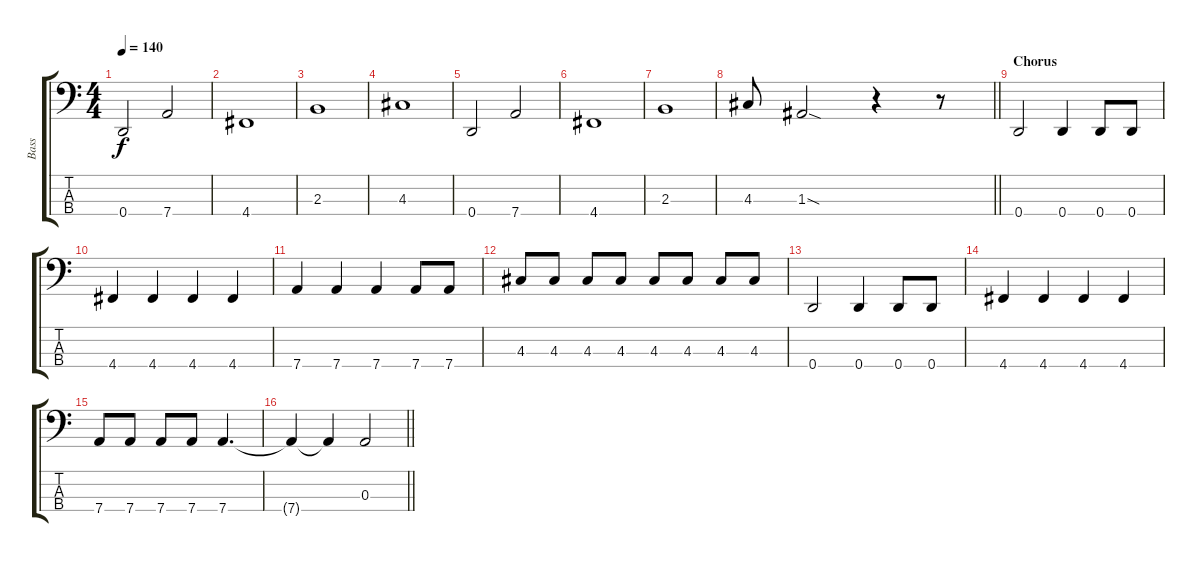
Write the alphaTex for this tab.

\track ("Bass" "Bass") {instrument electricbassfinger}
\staff {score tabs}
\tuning (G2 D2 A1 D1) {hide}
\ts (4 4)
\tempo 140
\clef f4
\ks c
0.4.2{dy f} 7.4.2 |
4.4.1 |
2.3.1 |
4.3.1 |
0.4.2 7.4.2 |
4.4.1 |
2.3.1 |
\barLineRight lightlight
4.3.8 1.3{sod}.2 r.4 r.8 |
\section ("" "Chorus")
0.4.2 0.4.4 0.4.8 0.4.8 |
4.4.4 4.4.4 4.4.4 4.4.4 |
7.4.4 7.4.4 7.4.4 7.4.8 7.4.8 |
4.3.8 4.3.8 4.3.8 4.3.8 4.3.8 4.3.8 4.3.8 4.3.8 |
0.4.2 0.4.4 0.4.8 0.4.8 |
4.4.4 4.4.4 4.4.4 4.4.4 |
7.4.8 7.4.8 7.4.8 7.4.8 7.4.4{d} |
\barLineRight lightlight
7.4{t}.4 7.4{t}.4 0.3.2
